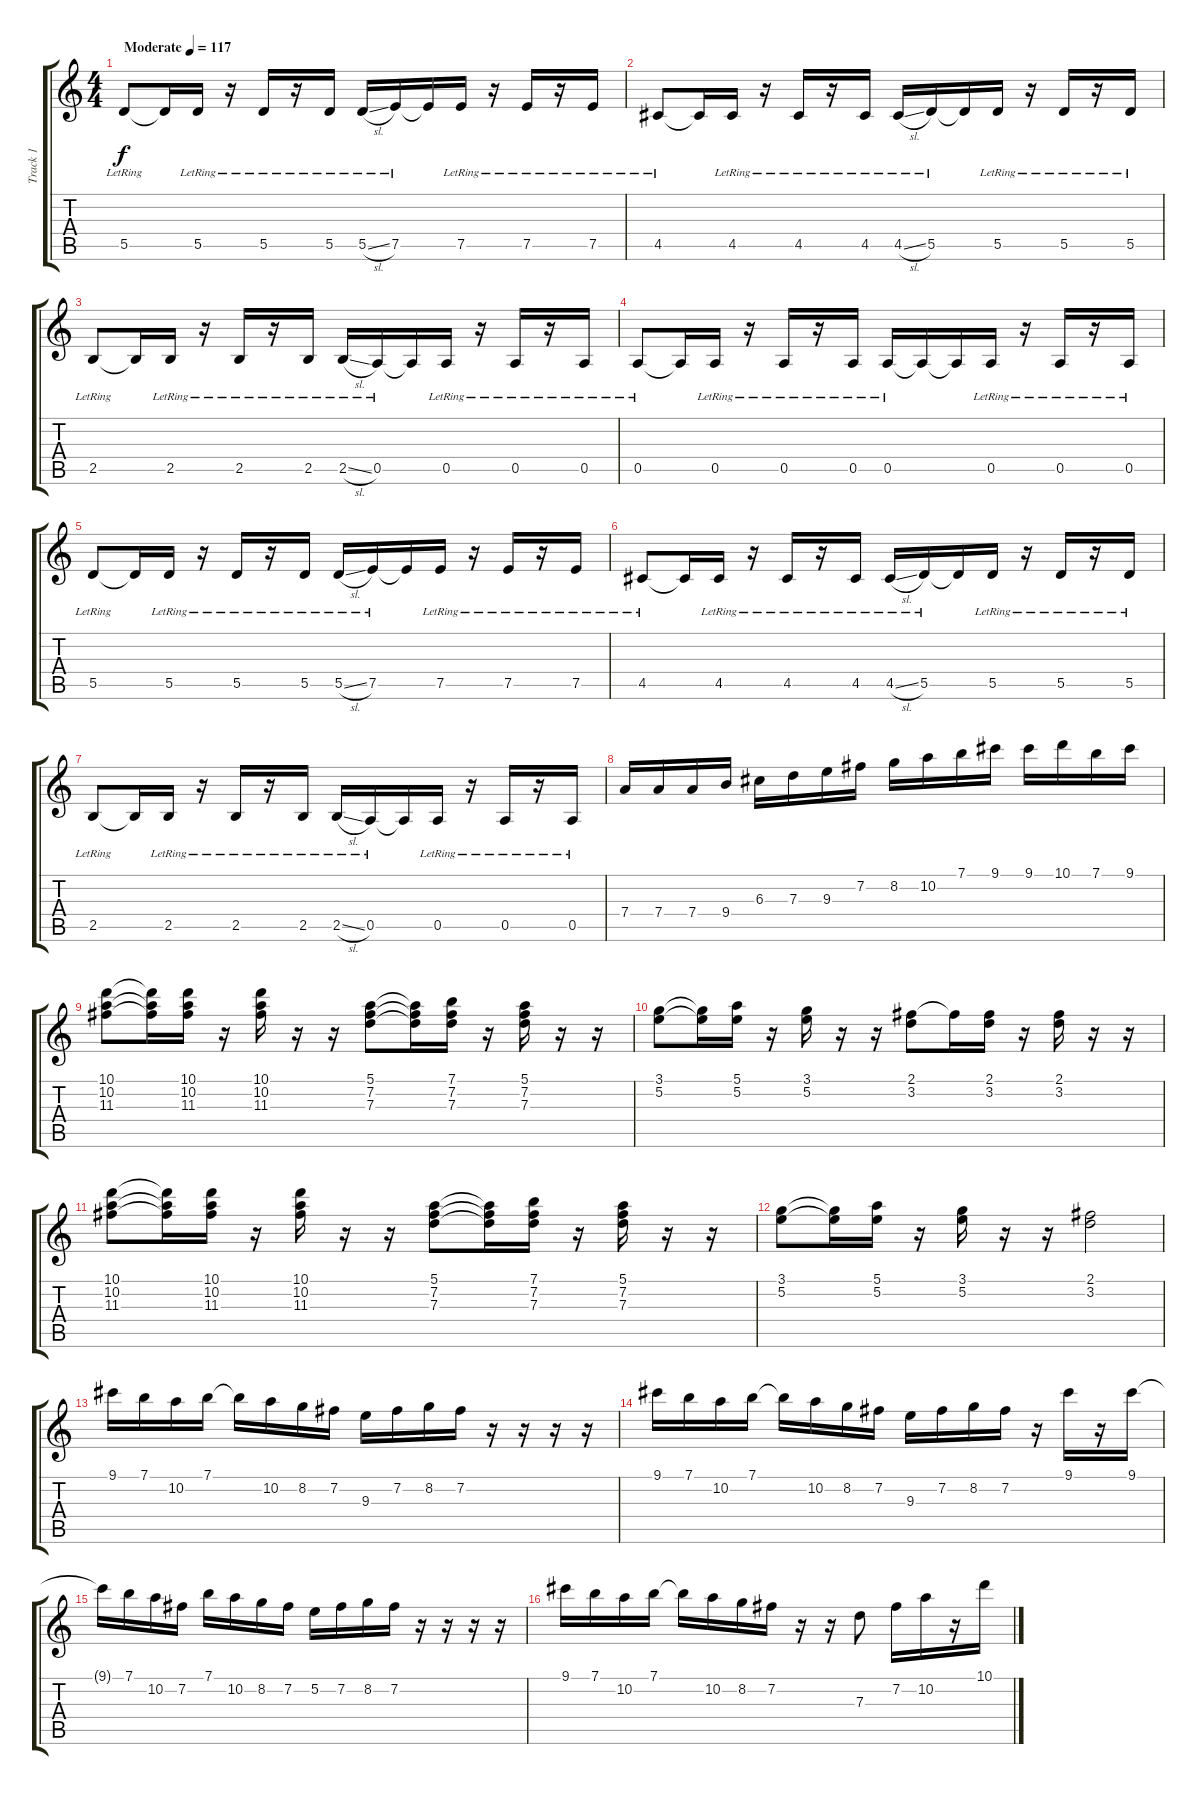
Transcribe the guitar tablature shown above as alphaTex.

\track ("Track 1" "Track 1") {instrument acousticguitarsteel}
\staff {score tabs}
\tuning (E4 B3 G3 D3 A2 E2) {hide}
\ts (4 4)
\tempo (117 "Moderate")
\clef g2
\ks c
5.5{lr}.8{dy f instrument acousticguitarsteel} 5.5{t}.16 5.5{lr}.16 r.16 5.5{lr}.16 r.16 5.5{lr}.16 5.5{sl lr}.16 7.5{lr}.16 7.5{t}.16 7.5{lr}.16 r.16 7.5{lr}.16 r.16 7.5{lr}.16 |
4.5{lr}.8 4.5{t}.16 4.5{lr}.16 r.16 4.5{lr}.16 r.16 4.5{lr}.16 4.5{sl lr}.16 5.5{lr}.16 5.5{t}.16 5.5{lr}.16 r.16 5.5{lr}.16 r.16 5.5{lr}.16 |
2.5{lr}.8 2.5{t}.16 2.5{lr}.16 r.16 2.5{lr}.16 r.16 2.5{lr}.16 2.5{sl lr}.16 0.5{lr}.16 0.5{t}.16 0.5{lr}.16 r.16 0.5{lr}.16 r.16 0.5{lr}.16 |
0.5{lr}.8 0.5{t}.16 0.5{lr}.16 r.16 0.5{lr}.16 r.16 0.5{lr}.16 0.5{lr}.16 0.5{t}.16 0.5{t}.16 0.5{lr}.16 r.16 0.5{lr}.16 r.16 0.5{lr}.16 |
5.5{lr}.8 5.5{t}.16 5.5{lr}.16 r.16 5.5{lr}.16 r.16 5.5{lr}.16 5.5{sl lr}.16 7.5{lr}.16 7.5{t}.16 7.5{lr}.16 r.16 7.5{lr}.16 r.16 7.5{lr}.16 |
4.5{lr}.8 4.5{t}.16 4.5{lr}.16 r.16 4.5{lr}.16 r.16 4.5{lr}.16 4.5{sl lr}.16 5.5{lr}.16 5.5{t}.16 5.5{lr}.16 r.16 5.5{lr}.16 r.16 5.5{lr}.16 |
2.5{lr}.8 2.5{t}.16 2.5{lr}.16 r.16 2.5{lr}.16 r.16 2.5{lr}.16 2.5{sl lr}.16 0.5{lr}.16 0.5{t}.16 0.5{lr}.16 r.16 0.5{lr}.16 r.16 0.5{lr}.16 |
7.4.16 7.4.16 7.4.16 9.4.16 6.3.16 7.3.16 9.3.16 7.2.16 8.2.16 10.2.16 7.1.16 9.1.16 9.1.16 10.1.16 7.1.16 9.1.16 |
(10.1 10.2 11.3).8 (10.1{t} 10.2{t} 11.3{t}).16 (10.1 10.2 11.3).16 r.16 (10.1 10.2 11.3).16 r.16 r.16 (5.1 7.2 7.3).8 (5.1{t} 7.2{t} 7.3{t}).16 (7.1 7.2 7.3).16 r.16 (5.1 7.2 7.3).16 r.16 r.16 |
(3.1 5.2).8 (3.1{t} 5.2{t}).16 (5.1 5.2).16 r.16 (3.1 5.2).16 r.16 r.16 (2.1 3.2).8 2.1{t}.16 (2.1 3.2).16 r.16 (2.1 3.2).16 r.16 r.16 |
(10.1 10.2 11.3).8 (10.1{t} 10.2{t} 11.3{t}).16 (10.1 10.2 11.3).16 r.16 (10.1 10.2 11.3).16 r.16 r.16 (5.1 7.2 7.3).8 (5.1{t} 7.2{t} 7.3{t}).16 (7.1 7.2 7.3).16 r.16 (5.1 7.2 7.3).16 r.16 r.16 |
(3.1 5.2).8 (3.1{t} 5.2{t}).16 (5.1 5.2).16 r.16 (3.1 5.2).16 r.16 r.16 (2.1 3.2).2 |
9.1.16 7.1.16 10.2.16 7.1.16 7.1{t}.16 10.2.16 8.2.16 7.2.16 9.3.16 7.2.16 8.2.16 7.2.16 r.16 r.16 r.16 r.16 |
9.1.16 7.1.16 10.2.16 7.1.16 7.1{t}.16 10.2.16 8.2.16 7.2.16 9.3.16 7.2.16 8.2.16 7.2.16 r.16 9.1.16 r.16 9.1.16 |
9.1{t}.16 7.1.16 10.2.16 7.2.16 7.1.16 10.2.16 8.2.16 7.2.16 5.2.16 7.2.16 8.2.16 7.2.16 r.16 r.16 r.16 r.16 |
9.1.16 7.1.16 10.2.16 7.1.16 7.1{t}.16 10.2.16 8.2.16 7.2.16 r.16 r.16 7.3.8 7.2.16 10.2.16 r.16 10.1.16
